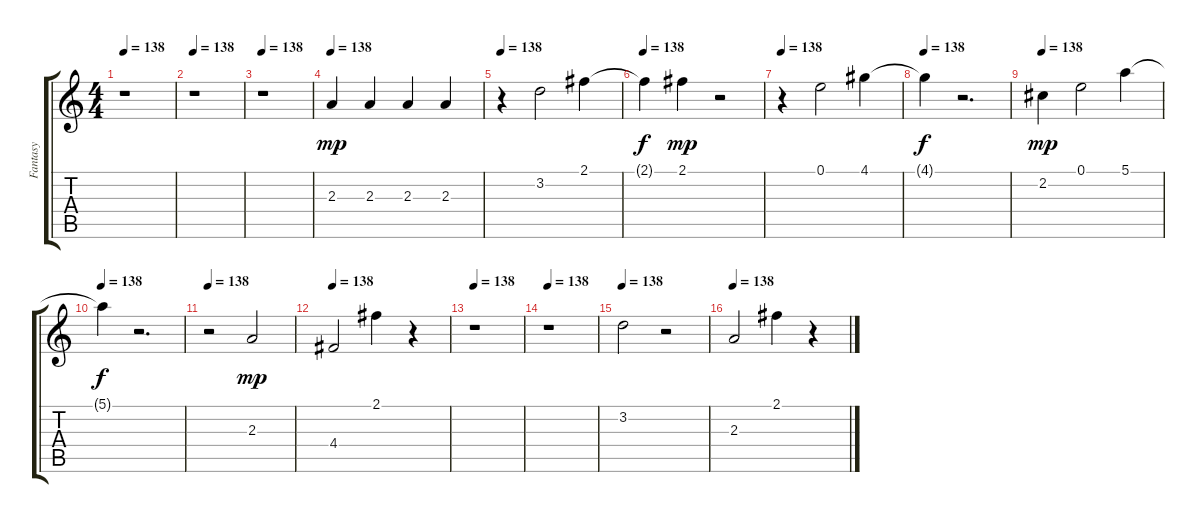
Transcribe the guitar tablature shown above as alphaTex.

\track ("Fantasy" "Fantasy") {instrument acousticbass}
\staff {score tabs}
\tuning (E4 B3 G3 D3 A2 E2) {hide}
\ts (4 4)
\tempo 138
\clef g2
\ks c
r.1{dy mp} |
\tempo 138
r.1 |
\tempo 138
r.1 |
\tempo 138
2.3.4 2.3.4 2.3.4 2.3.4 |
\tempo 138
r.4 3.2.2 2.1.4 |
\tempo 138
2.1{t}.4{dy f} 2.1.4{dy mp} r.2 |
\tempo 138
r.4 0.1.2 4.1.4 |
\tempo 138
4.1{t}.4{dy f} r.2{d} |
\tempo 138
2.2.4{dy mp} 0.1.2 5.1.4 |
\tempo 138
5.1{t}.4{dy f} r.2{d} |
\tempo 138
r.2 2.3.2{dy mp} |
\tempo 138
4.4.2 2.1.4 r.4 |
\tempo 138
r.1 |
\tempo 138
r.1 |
\tempo 138
3.2.2 r.2 |
\tempo 138
2.3.2 2.1.4 r.4
